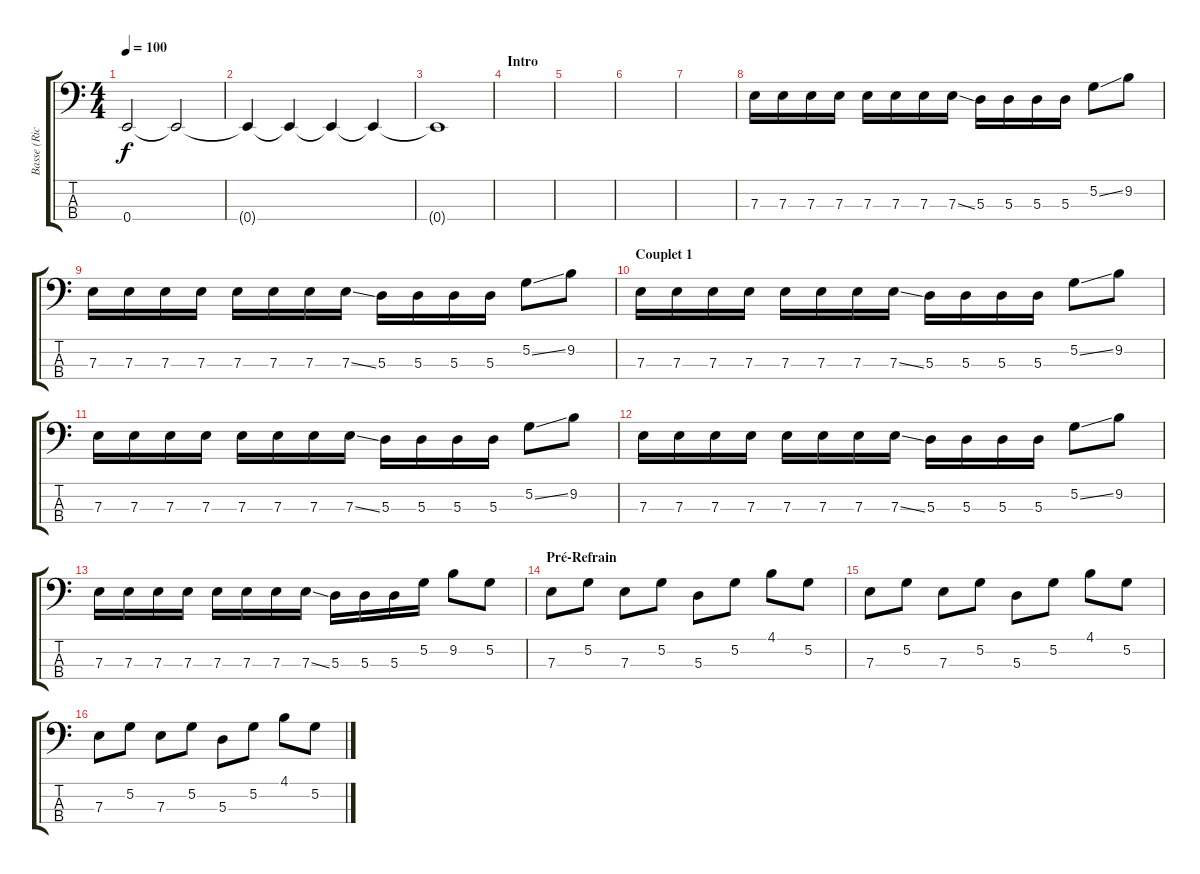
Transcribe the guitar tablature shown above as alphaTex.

\track ("Basse (Richard)" "Basse (Ric") {instrument electricbasspick}
\staff {score tabs}
\tuning (G2 D2 A1 E1) {hide}
\ts (4 4)
\tempo 100
\clef f4
\ks c
0.4.2{dy f instrument electricbasspick} 0.4{t}.2 |
0.4{t}.4 0.4{t}.4 0.4{t}.4 0.4{t}.4 |
0.4{t}.1 |
\section ("" "Intro")
|
|
|
|
7.3.16 7.3.16 7.3.16 7.3.16 7.3.16 7.3.16 7.3.16 7.3{ss}.16 5.3.16 5.3.16 5.3.16 5.3.16 5.2{ss}.8 9.2.8 |
7.3.16 7.3.16 7.3.16 7.3.16 7.3.16 7.3.16 7.3.16 7.3{ss}.16 5.3.16 5.3.16 5.3.16 5.3.16 5.2{ss}.8 9.2.8 |
\section ("" "Couplet 1 ")
7.3.16 7.3.16 7.3.16 7.3.16 7.3.16 7.3.16 7.3.16 7.3{ss}.16 5.3.16 5.3.16 5.3.16 5.3.16 5.2{ss}.8 9.2.8 |
7.3.16 7.3.16 7.3.16 7.3.16 7.3.16 7.3.16 7.3.16 7.3{ss}.16 5.3.16 5.3.16 5.3.16 5.3.16 5.2{ss}.8 9.2.8 |
7.3.16 7.3.16 7.3.16 7.3.16 7.3.16 7.3.16 7.3.16 7.3{ss}.16 5.3.16 5.3.16 5.3.16 5.3.16 5.2{ss}.8 9.2.8 |
7.3.16 7.3.16 7.3.16 7.3.16 7.3.16 7.3.16 7.3.16 7.3{ss}.16 5.3.16 5.3.16 5.3.16 5.2.16 9.2.8 5.2.8 |
\section ("" "Pré-Refrain")
7.3.8 5.2.8 7.3.8 5.2.8 5.3.8 5.2.8 4.1.8 5.2.8 |
7.3.8 5.2.8 7.3.8 5.2.8 5.3.8 5.2.8 4.1.8 5.2.8 |
7.3.8 5.2.8 7.3.8 5.2.8 5.3.8 5.2.8 4.1.8 5.2.8
